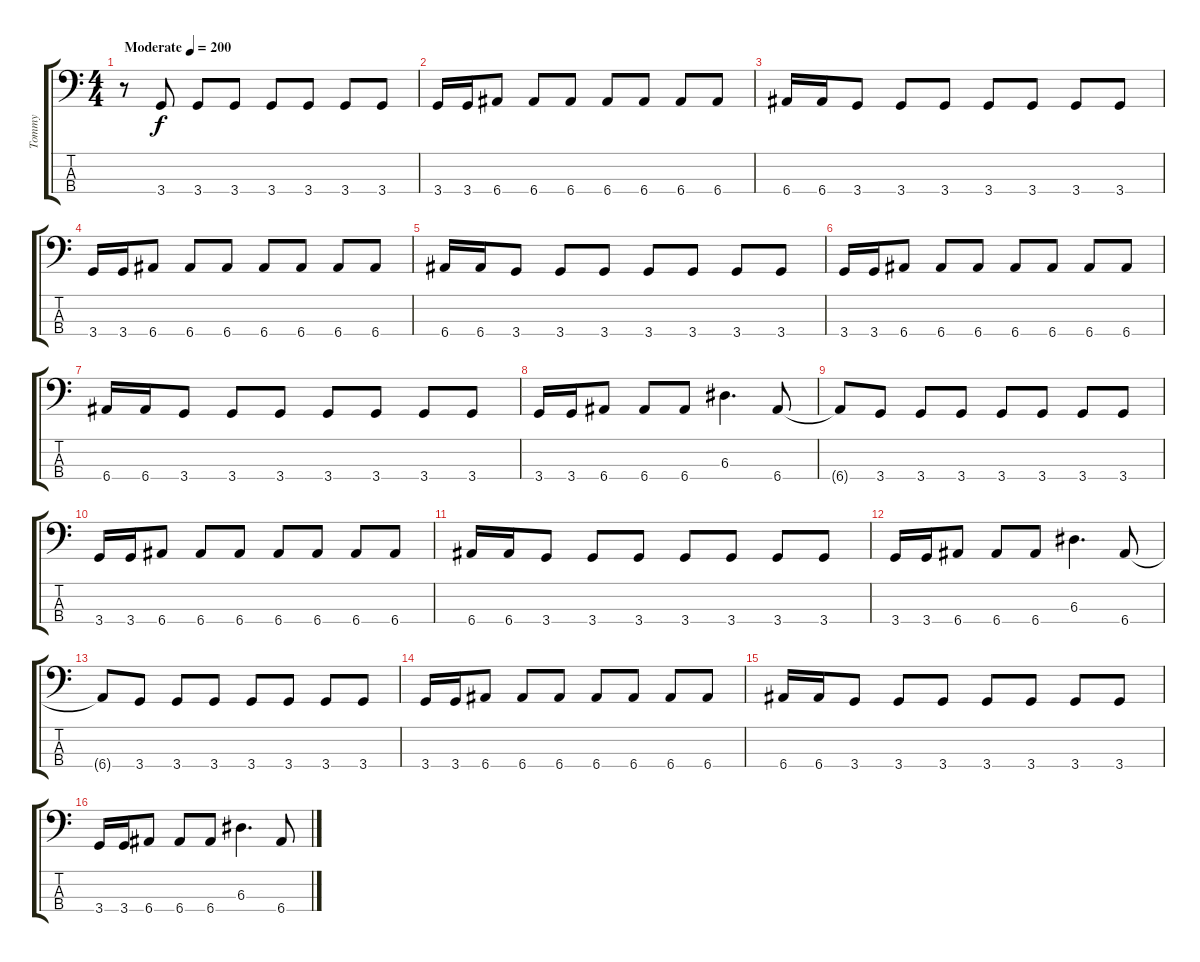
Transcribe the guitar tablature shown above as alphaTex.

\track ("Tommy" "Tommy") {instrument fretlessbass}
\staff {score tabs}
\tuning (G2 D2 A1 E1) {hide}
\ts (4 4)
\tempo (200 "Moderate")
\clef f4
\ks c
r.8{dy f instrument fretlessbass} 3.4.8 3.4.8 3.4.8 3.4.8 3.4.8 3.4.8 3.4.8 |
3.4.16 3.4.16 6.4.8 6.4.8 6.4.8 6.4.8 6.4.8 6.4.8 6.4.8 |
6.4.16 6.4.16 3.4.8 3.4.8 3.4.8 3.4.8 3.4.8 3.4.8 3.4.8 |
3.4.16 3.4.16 6.4.8 6.4.8 6.4.8 6.4.8 6.4.8 6.4.8 6.4.8 |
6.4.16 6.4.16 3.4.8 3.4.8 3.4.8 3.4.8 3.4.8 3.4.8 3.4.8 |
3.4.16 3.4.16 6.4.8 6.4.8 6.4.8 6.4.8 6.4.8 6.4.8 6.4.8 |
6.4.16 6.4.16 3.4.8 3.4.8 3.4.8 3.4.8 3.4.8 3.4.8 3.4.8 |
3.4.16 3.4.16 6.4.8 6.4.8 6.4.8 6.3.4{d} 6.4.8 |
6.4{t}.8 3.4.8 3.4.8 3.4.8 3.4.8 3.4.8 3.4.8 3.4.8 |
3.4.16 3.4.16 6.4.8 6.4.8 6.4.8 6.4.8 6.4.8 6.4.8 6.4.8 |
6.4.16 6.4.16 3.4.8 3.4.8 3.4.8 3.4.8 3.4.8 3.4.8 3.4.8 |
3.4.16 3.4.16 6.4.8 6.4.8 6.4.8 6.3.4{d} 6.4.8 |
6.4{t}.8 3.4.8 3.4.8 3.4.8 3.4.8 3.4.8 3.4.8 3.4.8 |
3.4.16 3.4.16 6.4.8 6.4.8 6.4.8 6.4.8 6.4.8 6.4.8 6.4.8 |
6.4.16 6.4.16 3.4.8 3.4.8 3.4.8 3.4.8 3.4.8 3.4.8 3.4.8 |
3.4.16 3.4.16 6.4.8 6.4.8 6.4.8 6.3.4{d} 6.4.8
